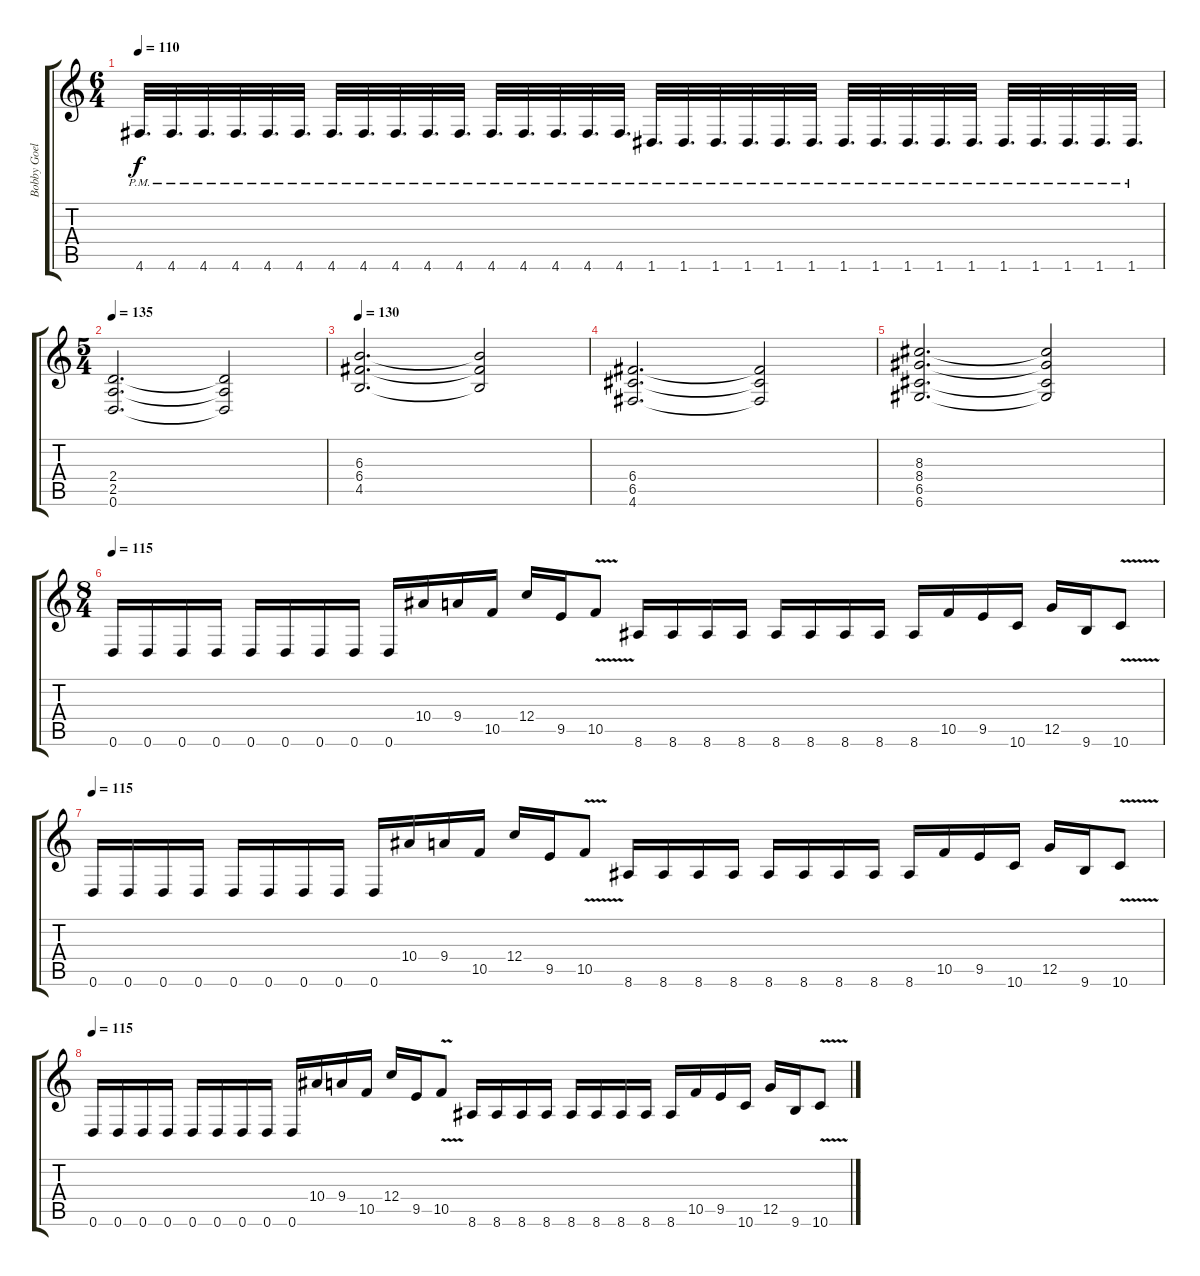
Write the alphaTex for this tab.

\track ("Bobby Goelble" "Bobby Goel") {instrument overdrivenguitar}
\staff {score tabs}
\tuning (D4 A3 F3 C3 G2 D2) {hide}
\ts (6 4)
\tempo 110
\clef g2
\ks c
4.6{pm}.32{d dy f} 4.6{pm}.32{d} 4.6{pm}.32{d} 4.6{pm}.32{d} 4.6{pm}.32{d} 4.6{pm}.32{d} 4.6{pm}.32{d} 4.6{pm}.32{d} 4.6{pm}.32{d} 4.6{pm}.32{d} 4.6{pm}.32{d} 4.6{pm}.32{d} 4.6{pm}.32{d} 4.6{pm}.32{d} 4.6{pm}.32{d} 4.6{pm}.32{d} 1.6{pm}.32{d} 1.6{pm}.32{d} 1.6{pm}.32{d} 1.6{pm}.32{d} 1.6{pm}.32{d} 1.6{pm}.32{d} 1.6{pm}.32{d} 1.6{pm}.32{d} 1.6{pm}.32{d} 1.6{pm}.32{d} 1.6{pm}.32{d} 1.6{pm}.32{d} 1.6{pm}.32{d} 1.6{pm}.32{d} 1.6{pm}.32{d} 1.6{pm}.32{d} |
\ts (5 4)
\tempo 130
\tempo 135
(2.4 2.5 0.6).2{d} (2.4{t} 2.5{t} 0.6{t}).2 |
\tempo 130
(6.3 6.4 4.5).2{d} (6.3{t} 6.4{t} 4.5{t}).2 |
(6.4 6.5 4.6).2{d} (6.4{t} 6.5{t} 4.6{t}).2 |
(8.3 8.4 6.5 6.6).2{d} (8.3{t} 8.4{t} 6.5{t} 6.6{t}).2 |
\ts (8 4)
\tempo 115
0.6.16 0.6.16 0.6.16 0.6.16 0.6.16 0.6.16 0.6.16 0.6.16 0.6.16 10.4.16 9.4.16 10.5.16 12.4.16 9.5.16 10.5{v}.8 8.6.16 8.6.16 8.6.16 8.6.16 8.6.16 8.6.16 8.6.16 8.6.16 8.6.16 10.5.16 9.5.16 10.6.16 12.5.16 9.6.16 10.6{v}.8 |
\tempo 115
0.6.16 0.6.16 0.6.16 0.6.16 0.6.16 0.6.16 0.6.16 0.6.16 0.6.16 10.4.16 9.4.16 10.5.16 12.4.16 9.5.16 10.5{v}.8 8.6.16 8.6.16 8.6.16 8.6.16 8.6.16 8.6.16 8.6.16 8.6.16 8.6.16 10.5.16 9.5.16 10.6.16 12.5.16 9.6.16 10.6{v}.8 |
\tempo 115
0.6.16 0.6.16 0.6.16 0.6.16 0.6.16 0.6.16 0.6.16 0.6.16 0.6.16 10.4.16 9.4.16 10.5.16 12.4.16 9.5.16 10.5{v}.8 8.6.16 8.6.16 8.6.16 8.6.16 8.6.16 8.6.16 8.6.16 8.6.16 8.6.16 10.5.16 9.5.16 10.6.16 12.5.16 9.6.16 10.6{v}.8
